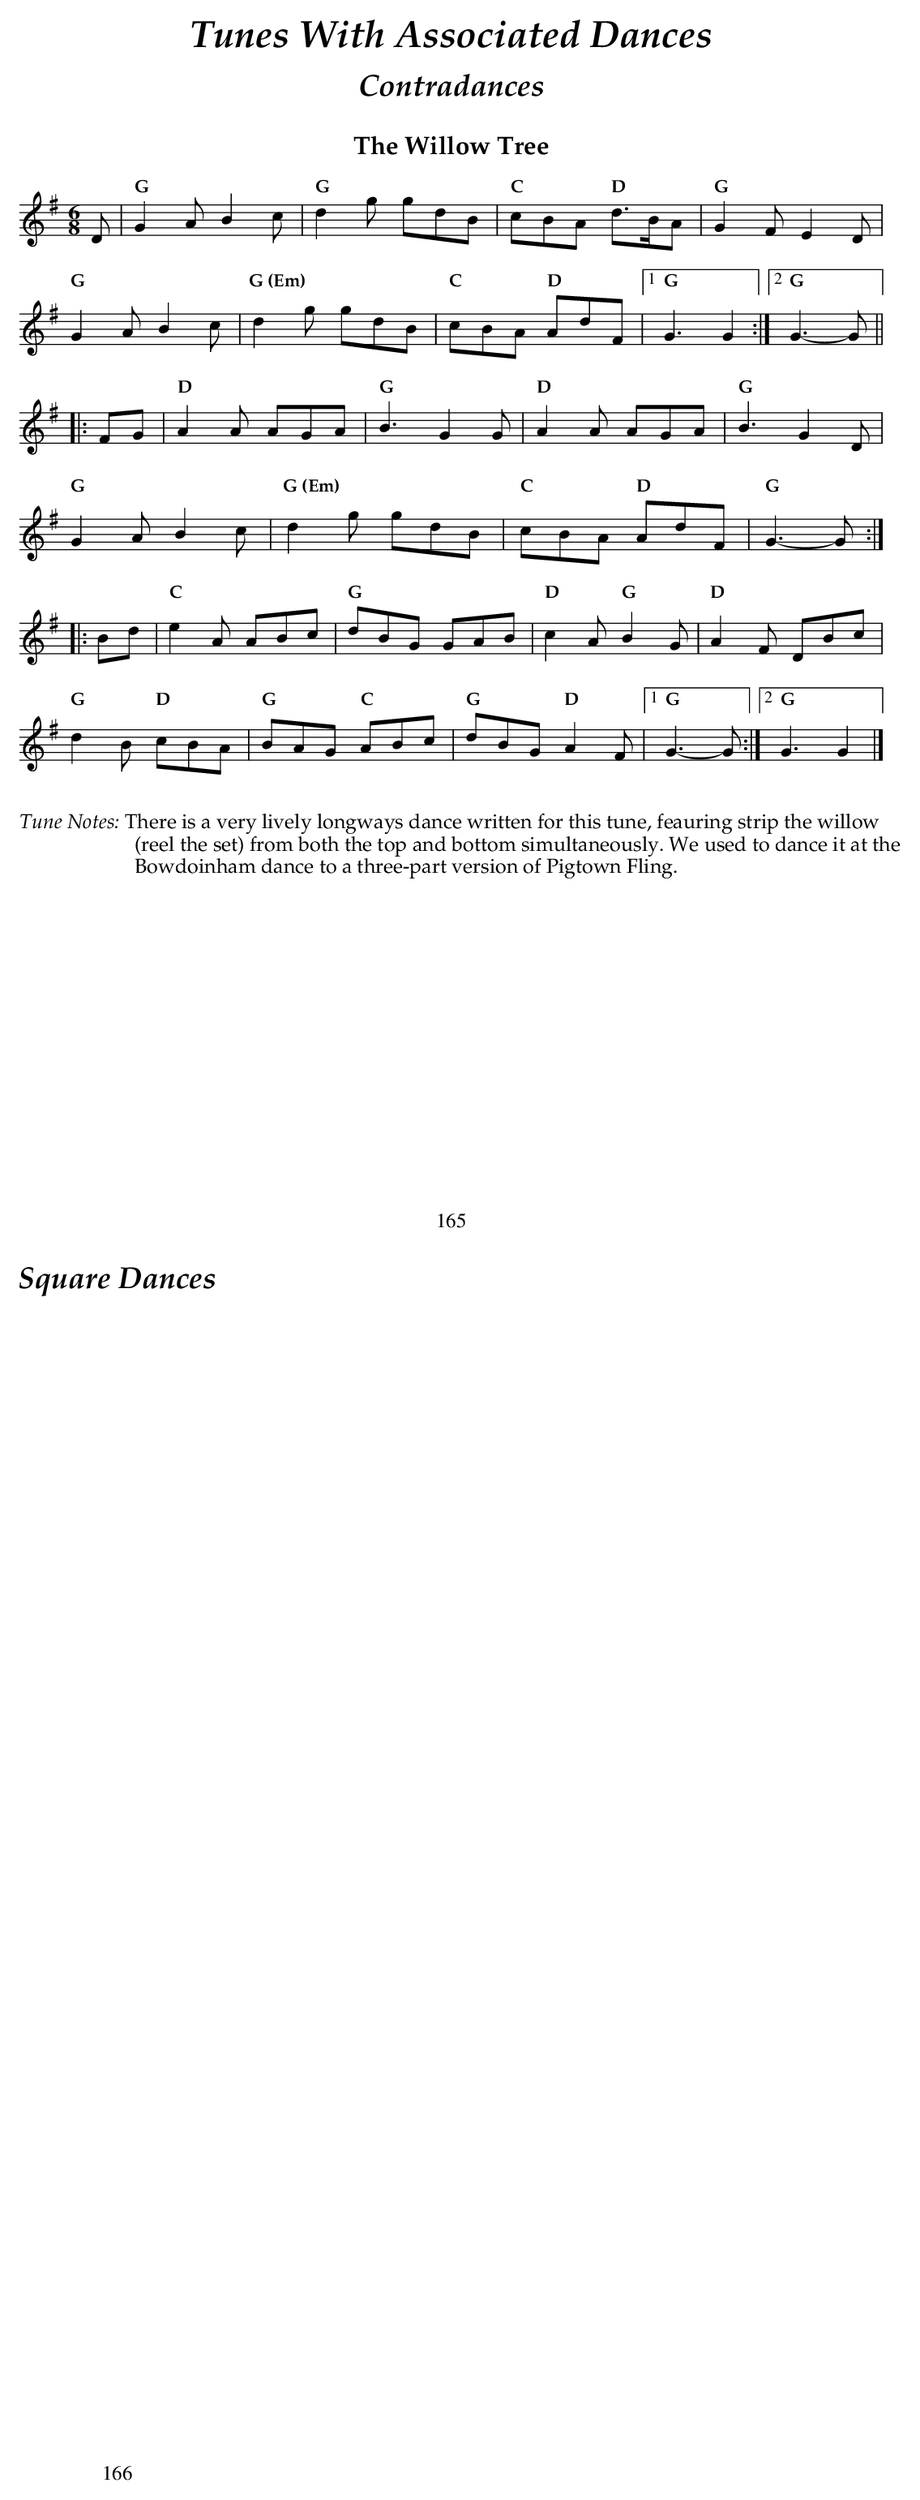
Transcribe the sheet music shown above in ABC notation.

X:1
T:The Willow Tree
M:6/8
L:1/8
K:G
    D |\
"G" G2A B2c | "G" d2g gdB       | "C" cBA "D" d>BA | "G" G2F E2D |
"G" G2A B2c | "G (Em)" d2g gdB  | "C" cBA "D" AdF  |1 "G" G3 G2 :|2 "G" G3-G ||
|: FG |\
"D" A2A AGA | "G"        B3 G2G | "D" A2A     AGA | "G" B3 G2D |
"G" G2A B2c | "G (Em)" d2g gdB  | "C" cBA "D" AdF | "G" G3-G  :|
|: Bd |\
"C" e2A     ABc | "G" dBG     GAB | "D" c2A "G" B2G | "D"  A2F DBc |
"G" d2B "D" cBA | "G" BAG "C" ABc | "G" dBG "D" A2F |1 "G" G3-G :|2 "G" G3 G2 |]
%%vskip 15

Square Dances
